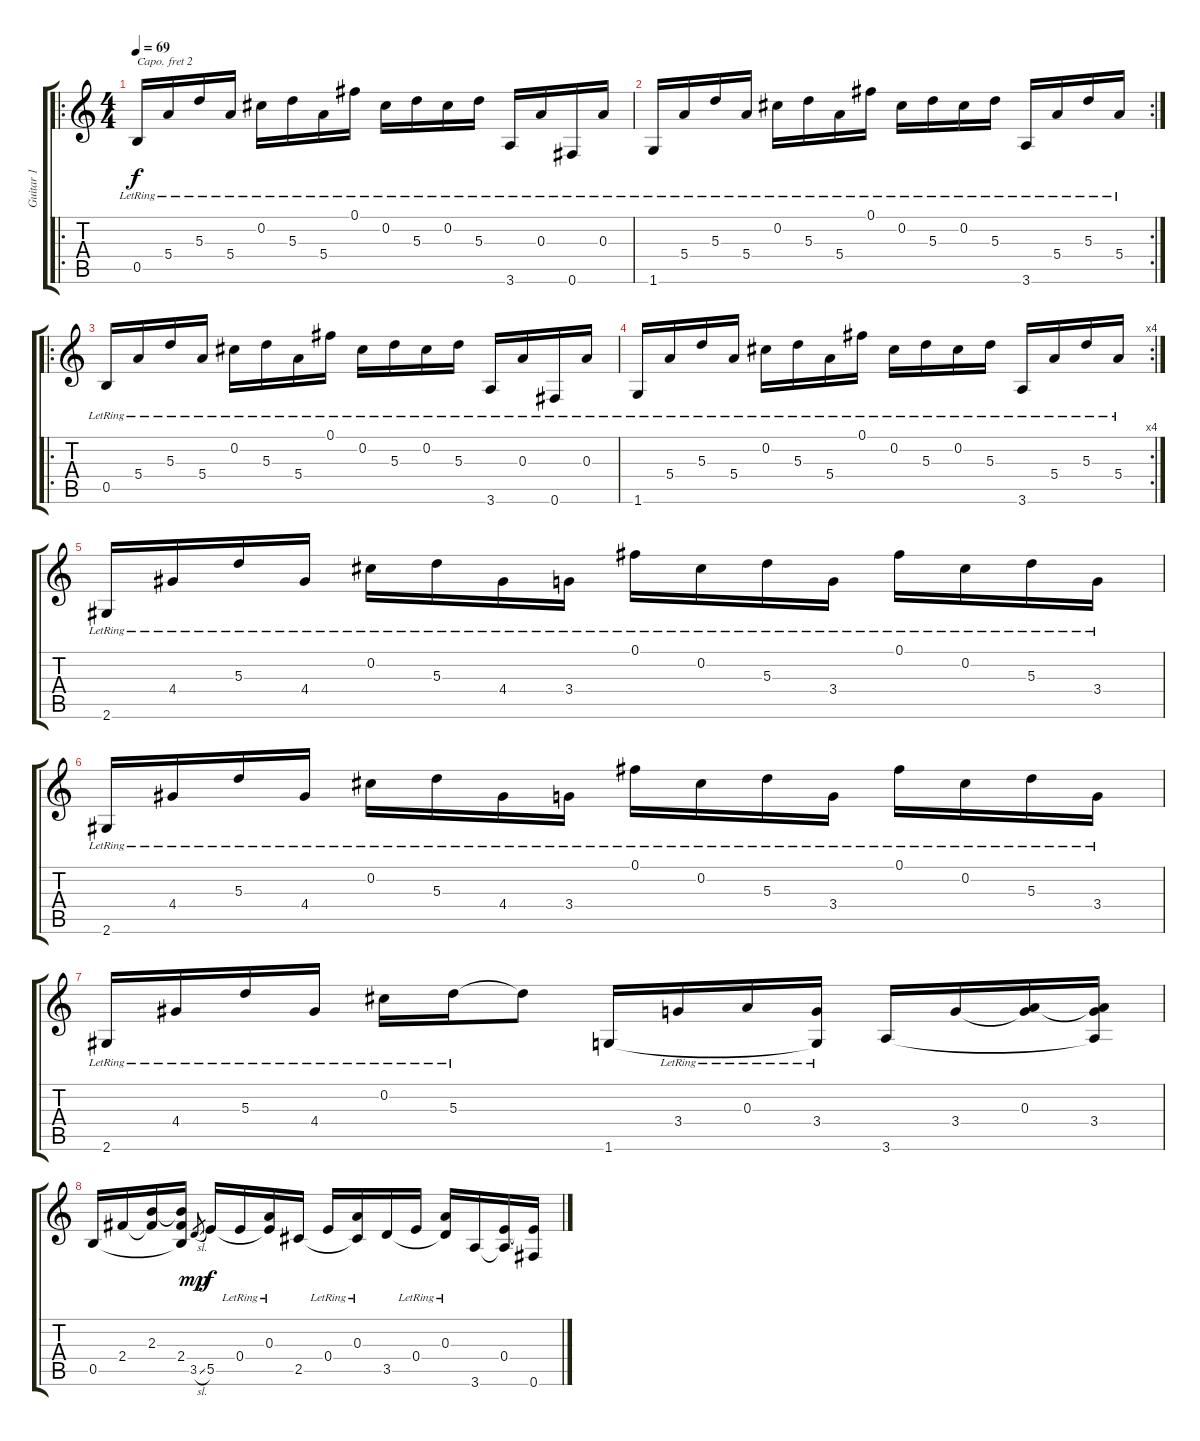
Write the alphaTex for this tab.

\track ("Guitar 1" "Guitar 1") {instrument electricguitarjazz}
\staff {score tabs}
\capo 2
\tuning (E4 B3 G3 D3 A2 E2) {hide}
\ro
\ts (4 4)
\tempo 69
\clef g2
\ks c
0.5{lr}.16{dy f instrument electricguitarjazz} 5.4{lr}.16 5.3{lr}.16 5.4{lr}.16 0.2{lr}.16 5.3{lr}.16 5.4{lr}.16 0.1{lr}.16 0.2{lr}.16 5.3{lr}.16 0.2{lr}.16 5.3{lr}.16 3.6{lr}.16 0.3{lr}.16 0.6{lr}.16 0.3{lr}.16 |
\rc 2
1.6{lr}.16 5.4{lr}.16 5.3{lr}.16 5.4{lr}.16 0.2{lr}.16 5.3{lr}.16 5.4{lr}.16 0.1{lr}.16 0.2{lr}.16 5.3{lr}.16 0.2{lr}.16 5.3{lr}.16 3.6{lr}.16 5.4{lr}.16 5.3{lr}.16 5.4{lr}.16 |
\ro
0.5{lr}.16 5.4{lr}.16 5.3{lr}.16 5.4{lr}.16 0.2{lr}.16 5.3{lr}.16 5.4{lr}.16 0.1{lr}.16 0.2{lr}.16 5.3{lr}.16 0.2{lr}.16 5.3{lr}.16 3.6{lr}.16 0.3{lr}.16 0.6{lr}.16 0.3{lr}.16 |
\rc 4
1.6{lr}.16 5.4{lr}.16 5.3{lr}.16 5.4{lr}.16 0.2{lr}.16 5.3{lr}.16 5.4{lr}.16 0.1{lr}.16 0.2{lr}.16 5.3{lr}.16 0.2{lr}.16 5.3{lr}.16 3.6{lr}.16 5.4{lr}.16 5.3{lr}.16 5.4{lr}.16 |
2.6{lr}.16 4.4{lr}.16 5.3{lr}.16 4.4{lr}.16 0.2{lr}.16 5.3{lr}.16 4.4{lr}.16 3.4{lr}.16 0.1{lr}.16 0.2{lr}.16 5.3{lr}.16 3.4{lr}.16 0.1{lr}.16 0.2{lr}.16 5.3{lr}.16 3.4{lr}.16 |
2.6{lr}.16 4.4{lr}.16 5.3{lr}.16 4.4{lr}.16 0.2{lr}.16 5.3{lr}.16 4.4{lr}.16 3.4{lr}.16 0.1{lr}.16 0.2{lr}.16 5.3{lr}.16 3.4{lr}.16 0.1{lr}.16 0.2{lr}.16 5.3{lr}.16 3.4{lr}.16 |
2.6{lr}.16 4.4{lr}.16 5.3{lr}.16 4.4{lr}.16 0.2{lr}.16 5.3{lr}.16 5.3{t}.8 1.6.16 3.4{lr}.16 0.3{lr}.16 (3.4{lr} 1.6{t}).16 3.6.16 3.4.16 (0.3 3.4{t}).16 (0.3{t} 3.4 3.6{t}).16 |
0.5.16 2.4.16 (2.3 2.4{t}).16 (2.3{t} 2.4 0.5{t}).16 3.5{sl}.8{gr dy mp} 5.5.16{dy f} 0.4{lr}.16 (0.3{lr} 5.5{t}).16 2.5.16 0.4{lr}.16 (0.3{lr} 2.5{t}).16 3.5.16 0.4{lr}.16 (0.3{lr} 3.5{t}).16 3.6.16 (0.4 3.6{t}).16 (0.4{t} 0.6).16
